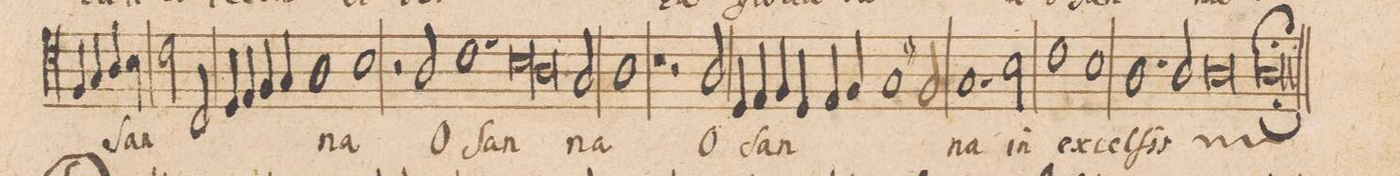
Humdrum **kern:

**kern	**text
*I"ALTVS.	*
*clefC4	*
*k[]	*
*met(C|)	*
*M2/1	*
4F/	.
4G/	.
4A/	-ſan-
4Bny\	.
=56-	=56-
2c\	.
2C/	.
4D/	.
4E/	.
4F/	.
4G/	.
=57-	=57-
1A	-na
1B	.
=58-	=58-
2r	.
2A/	O-
1.c	-ſan-
=59-	=59-
*lig	*
1B	.
1A\	.
*Xlig	*
=60-	=60-
2G/	-na
1A	.
=61-	=61-
1r	.
2r	.
2A/	O-
=62-	=62-
4D/	-ſan-
4E/	.
4F/	.
4D/	.
4E/	.
4F/	.
1G/	.
=63-	=63-
2F#X/	.
1.G	-na
=64-	=64-
2B\	in
1c	ex-
=65-	=65-
1B	-cel-
1.A	-ſis
=66-	=66-
*	*ij
2A/	ex-
0A	-cel-
=67-	=67-
0Al;;	-ſis
*	*Xij
==	==
*-	*-
